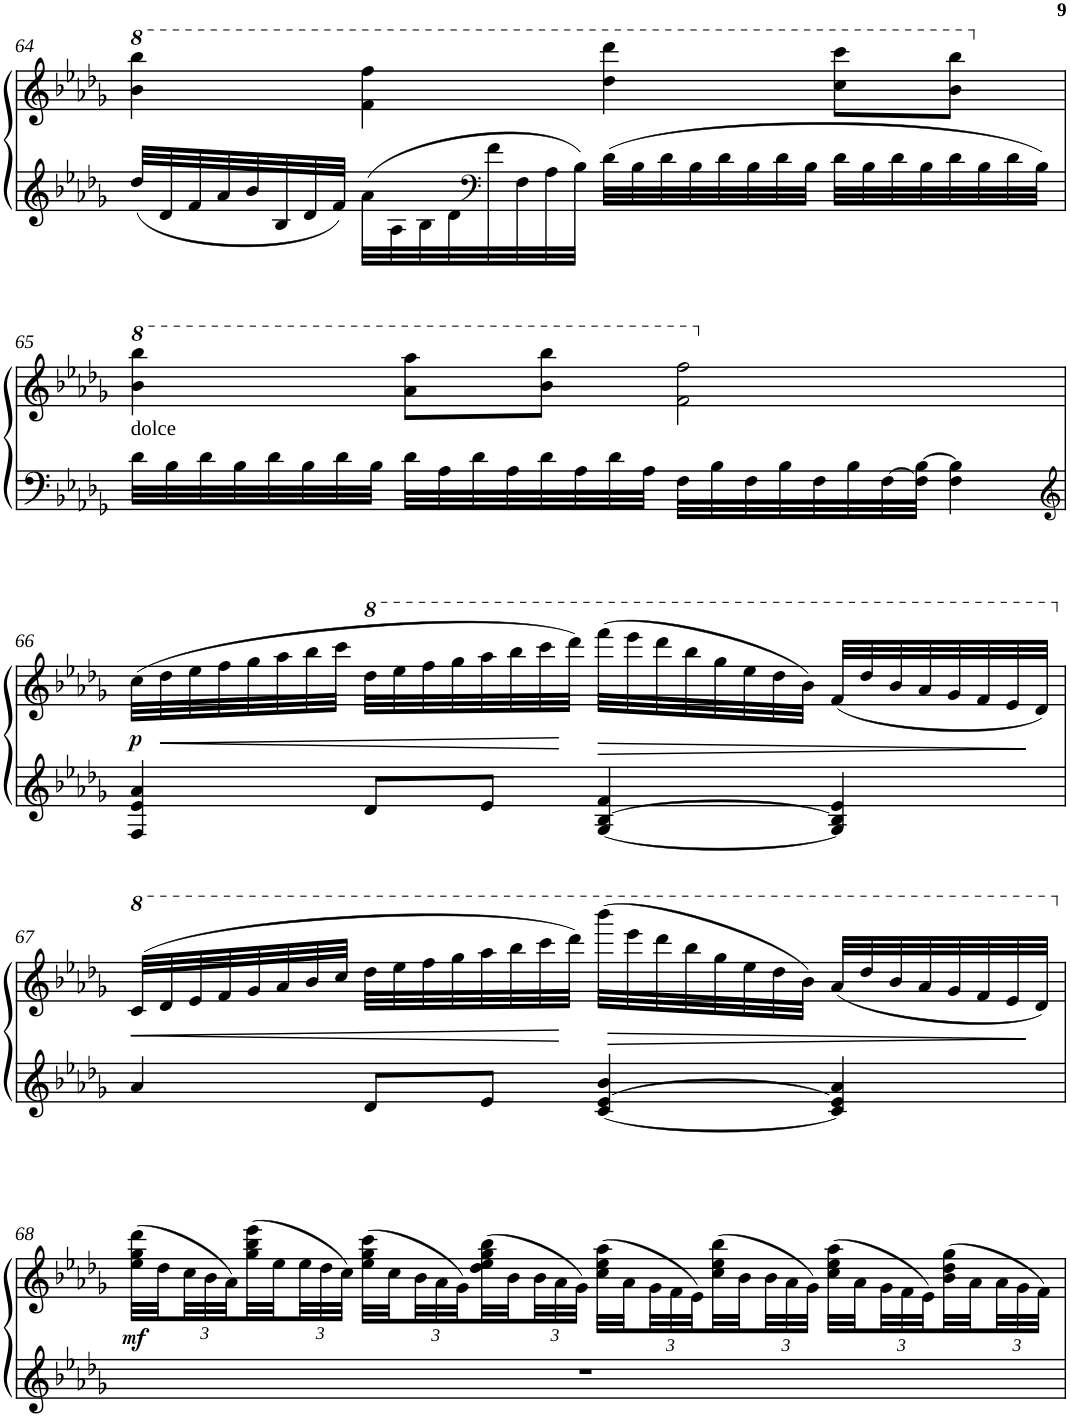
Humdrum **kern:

**kern	**kern	**dynam
*part1	*part1	*part1
*staff2	*staff1	*staff1/2
*I"Piano	*	*
*I'Pno	*	*
!!LO:PB:g=z
*clefG2	*clefG2	*
*k[b-e-a-d-g-]	*k[b-e-a-d-g-]	*
*D-:	*D-:	*
*M4/4	*M4/4	*
*	*8va	*
=64	=64	=64
32dd-/LLL	4bb-\ 4bbb-\	.
32d-/	.	.
32f/	.	.
32a-/	.	.
32b-/	.	.
32B-/	.	.
32d-/	.	.
32f/JJJ	.	.
32a-\LLL	4ff\ 4fff\	.
32A-\	.	.
32B-\	.	.
32d-\	.	.
*clefF4	*	*
32f\	.	.
32F\	.	.
32A-\	.	.
32B-\JJJ	.	.
32d-\LLL	4ddd-\ 4dddd-\	.
32B-\	.	.
32d-\	.	.
32B-\	.	.
32d-\	.	.
32B-\	.	.
32d-\	.	.
32B-\JJJ	.	.
32d-\LLL	8ccc\ 8cccc\L	.
32B-\	.	.
32d-\	.	.
32B-\	.	.
32d-\	8bb-\ 8bbb-\J	.
32B-\	.	.
32d-\	.	.
32B-\JJJ	.	.
!!LO:LB:g=z
=65	=65	=65
*	*X8va	*
*	*8va	*
!LO:TX:a:t=dolce	!	!
32d-\LLL	4bb-\ 4bbb-\	.
32B-\	.	.
32d-\	.	.
32B-\	.	.
32d-\	.	.
32B-\	.	.
32d-\	.	.
32B-\JJJ	.	.
32d-\LLL	8aa-\ 8aaa-\L	.
32A-\	.	.
32d-\	.	.
32A-\	.	.
32d-\	8bb-\ 8bbb-\J	.
32A-\	.	.
32d-\	.	.
32A-\JJJ	.	.
32F\LLL	2ff\ 2fff\	.
32B-\	.	.
32F\	.	.
32B-\	.	.
32F\	.	.
32B-\	.	.
[32F\	.	.
32F\] [32B-\JJJ	.	.
4F\ 4B-\]	.	.
!!LO:LB:g=z
=66	=66	=66
*clefG2	*	*
*	*X8va	*
!	!	!LO:DY:b
4F/ 4e-/ 4a-/	(>32cc\LLL	p
!	!	!LO:HP:b
.	32dd-\	<
.	32ee-\	.
.	32ff\	.
.	32gg-\	.
.	32aa-\	.
.	32bb-\	.
.	32ccc\JJJ	.
*	*8va	*
8d-/L	32ddd-\LLL	.
.	32eee-\	.
.	32fff\	.
.	32ggg-\	.
8e-/J	32aaa-\	.
.	32bbb-\	.
.	32cccc\	.
.	32dddd-\JJJ)	[
!	!	!LO:HP:b
[4G-/ [4B-/ 4f/	(>32ffff\LLL	>
.	32eeee-\	.
.	32dddd-\	.
.	32bbb-\	.
.	32ggg-\	.
.	32eee-\	.
.	32ddd-\	.
.	32bb-\JJJ)	.
4G-/] 4B-/] 4e-/	(<32ff/LLL	.
.	32ddd-/	.
.	32bb-/	.
.	32aa-/	.
.	32gg-/	.
.	32ff/	.
.	32ee-/	.
.	32dd-/JJJ)	]
!!LO:LB:g=z
=67	=67	=67
*	*X8va	*
!	!	!LO:HP:b
4a-/	(>32cc/LLL	<
*	*8va	*
.	32dd-/	.
.	32ee-/	.
.	32ff/	.
.	32gg-/	.
.	32aa-/	.
.	32bb-/	.
.	32ccc/JJJ	.
8d-/L	32ddd-\LLL	.
.	32eee-\	.
.	32fff\	.
.	32ggg-\	.
8e-/J	32aaa-\	.
.	32bbb-\	.
.	32cccc\	.
.	32dddd-\JJJ)	[
[4c/ [4e-/ 4b-/	(>32bbbb-\LLL	.
!	!	!LO:HP:b
.	32eeee-\	>
.	32dddd-\	.
.	32bbb-\	.
.	32ggg-\	.
.	32eee-\	.
.	32ddd-\	.
.	32bb-\JJJ)	.
4c/] 4e-/] 4a-/	(<32aa-/LLL	.
.	32ddd-/	.
.	32bb-/	.
.	32aa-/	.
.	32gg-/	.
.	32ff/	.
.	32ee-/	.
.	32dd-/JJJ)	]
!!LO:LB:g=z
=68	=68	=68
*	*X8va	*
!	!	!LO:DY:b
1r	(>32ee-\ 32gg-\ 32ddd-\LLL	mf
.	32dd-\JJ	.
*	*Xbrackettup	*
.	48cc\LL	.
.	48b-\	.
.	48a-\JJ)	.
.	(>32gg-\ 32bb-\ 32eee-\LL	.
.	32ee-\JJ	.
.	48ee-\LL	.
.	48dd-\	.
.	48cc\JJJ)	.
.	(>32ee-\ 32gg-\ 32ccc\LLL	.
.	32cc\JJ	.
.	48b-\LL	.
.	48a-\	.
.	48g-\JJ)	.
.	(>32dd-\ 32ee-\ 32gg-\ 32bb-\LL	.
.	32b-\JJ	.
.	48b-\LL	.
.	48a-\	.
.	48g-\JJJ)	.
.	(>32cc\ 32ee-\ 32aa-\LLL	.
.	32a-\JJ	.
.	48g-\LL	.
.	48f\	.
.	48e-\JJ)	.
.	(>32cc\ 32ee-\ 32bb-\LL	.
.	32b-\JJ	.
.	48b-\LL	.
.	48a-\	.
.	48g-\JJJ)	.
.	(>32cc\ 32ee-\ 32aa-\LLL	.
.	32a-\JJ	.
.	48g-\LL	.
.	48f\	.
.	48e-\JJ)	.
.	(>32b-\ 32dd-\ 32gg-\LL	.
.	32a-\JJ	.
.	48a-\LL	.
.	48g-\	.
.	48f\JJJ)	.
=	=	=
*-	*-	*-
